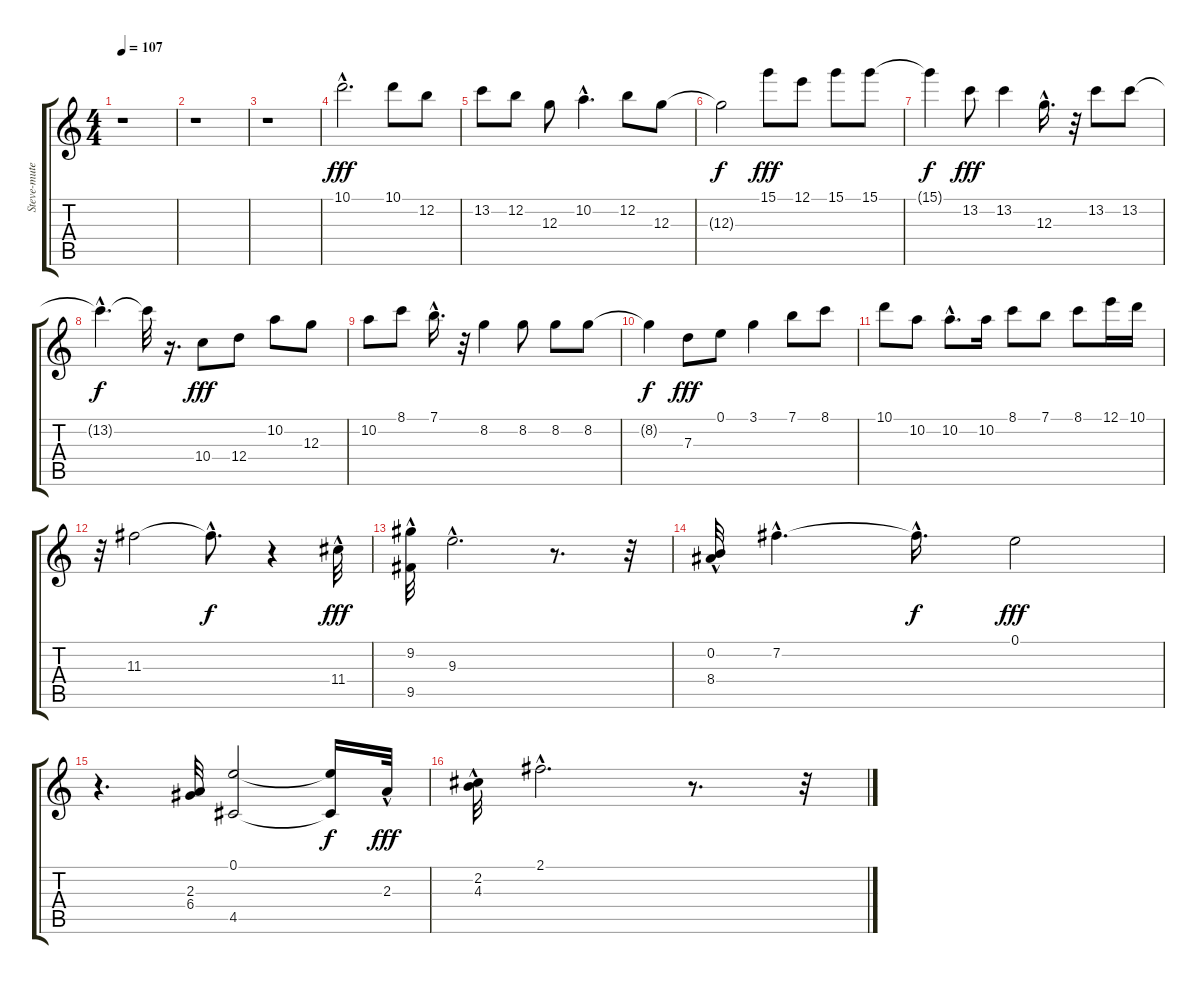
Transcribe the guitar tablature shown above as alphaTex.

\track ("Steve-mute" "Steve-mute") {instrument electricbasspick}
\staff {score tabs}
\tuning (E4 B3 G3 D3 A2 E2) {hide}
\ts (4 4)
\tempo 107
\clef g2
\ks c
r.1{dy f} |
r.1 |
r.1 |
10.1{hac}.2{d dy fff volume 6} 10.1.8 12.2.8 |
13.2.8 12.2.8 12.3.8 10.2{hac}.4{d} 12.2.8 12.3.8 |
12.3{t}.2{dy f} 15.1.8{dy fff} 12.1.8 15.1.8 15.1.8 |
15.1{t}.4{dy f} 13.2.8{dy fff} 13.2.4 12.3{hac}.16{d} r.32 13.2.8 13.2.8 |
13.2{hac t}.4{d dy f} 13.2{t}.32 r.16{d} 10.4.8{dy fff} 12.4.8 10.2.8 12.3.8 |
10.2.8 8.1.8 7.1{hac}.16{d} r.32 8.2.4 8.2.8 8.2.8 8.2.8 |
8.2{t}.4{dy f} 7.3.8{dy fff} 0.1.8 3.1.4 7.1.8 8.1.8 |
10.1.8 10.2.8 10.2{hac}.8{d} 10.2.16 8.1.8 7.1.8 8.1.8 12.1.16 10.1.16 |
r.32 11.3.2 11.3{hac t}.8{d dy f} r.4 11.4{hac}.32{dy fff} |
(9.2{hac} 9.5{hac}).32 9.3{hac}.2{d} r.8{d} r.32 |
(0.2{hac} 8.4{hac}).32 7.2{hac}.4{d} 7.2{hac t}.16{d dy f} 0.1.2{dy fff} |
r.4{d} (2.3 6.4).32 (0.1 4.5).2 (0.1{t} 4.5{t}).16{dy f} 2.3{hac}.32{dy fff} |
(2.2{hac} 4.3{hac}).32 2.1{hac}.2{d} r.8{d} r.32
